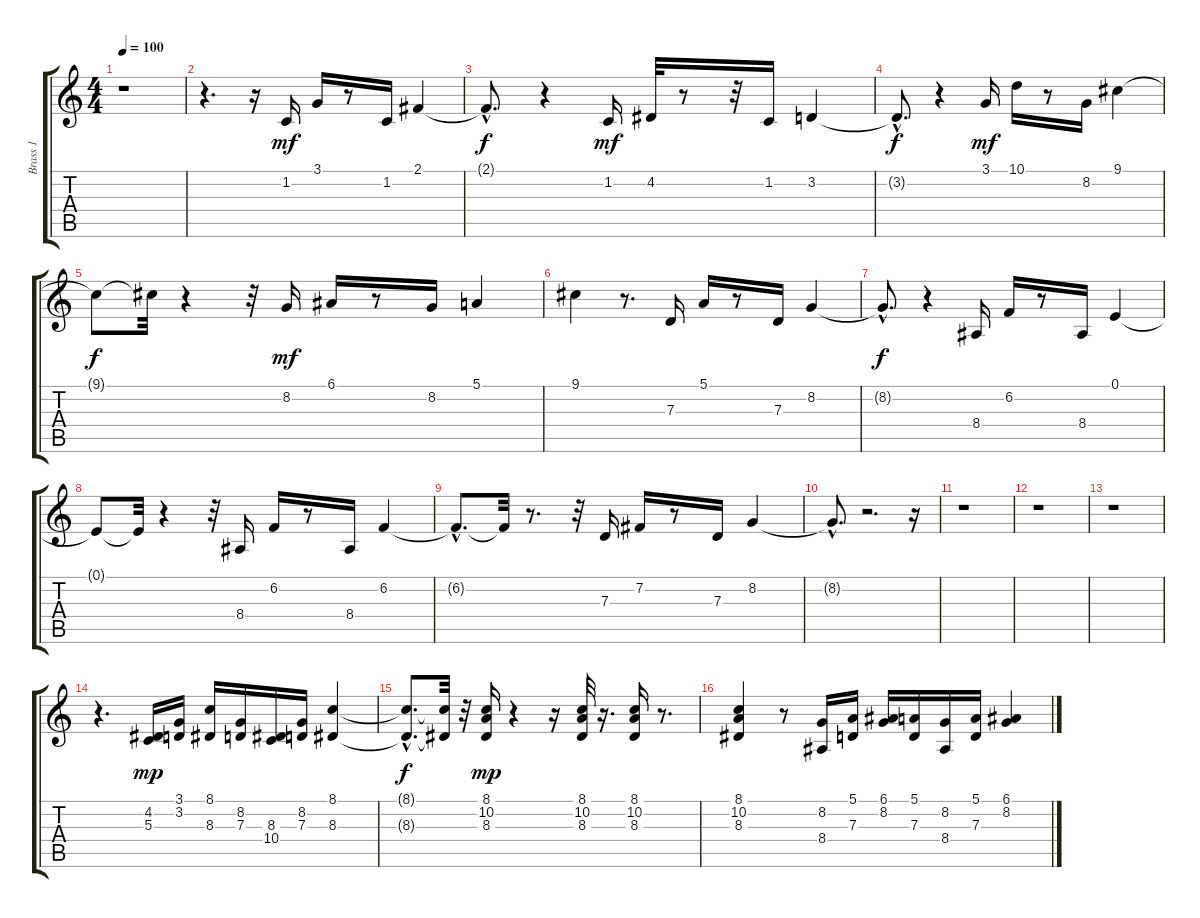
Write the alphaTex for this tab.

\track ("Brass 1" "Brass 1") {instrument brasssection}
\staff {score tabs}
\tuning (E4 B3 G3 D3 A2 E2) {hide}
\ts (4 4)
\tempo 100
\clef g2
\ks c
r.1{dy f} |
r.4{d} r.16 1.2.16{dy mf} 3.1.16 r.8 1.2.16 2.1.4 |
2.1{hac t}.8{d dy f} r.4 1.2.16{dy mf} 4.2.32 r.8 r.32 1.2.16 3.2.4 |
3.2{hac t}.8{d dy f} r.4 3.1.16{dy mf} 10.1.16 r.8 8.2.16 9.1.4 |
9.1{t}.8{dy f} 9.1{t}.32 r.4 r.32 8.2.16{dy mf} 6.1.16 r.8 8.2.16 5.1.4 |
9.1.4 r.8{d} 7.3.16 5.1.16 r.8 7.3.16 8.2.4 |
8.2{hac t}.8{d dy f} r.4 8.4.16 6.2.16 r.8 8.4.16 0.1.4 |
0.1{t}.8 0.1{t}.32 r.4 r.32 8.4.16 6.2.16 r.8 8.4.16 6.2.4 |
6.2{hac t}.8{d} 6.2{t}.32 r.8{d} r.32 7.3.16 7.2.16 r.8 7.3.16 8.2.4 |
8.2{hac t}.8{d} r.2{d} r.16 |
r.1 |
r.1 |
r.1 |
r.4{d} (4.2 5.3).16{dy mp} (3.1 3.2).16 (8.1 8.3).16 (8.2 7.3).16 (8.3 10.4).16 (8.2 7.3).16 (8.1 8.3).4 |
(8.1{hac t} 8.3{hac t}).8{d dy f} (8.1{t} 8.3{t}).32 r.32 (8.1 10.2 8.3).16{dy mp} r.4 r.16 (8.1 10.2 8.3).32 r.16{d} (8.1 10.2 8.3).16 r.8{d} |
(8.1 10.2 8.3).4 r.8 (8.2 8.4).16 (5.1 7.3).16 (6.1 8.2).16 (5.1 7.3).16 (8.2 8.4).16 (5.1 7.3).16 (6.1 8.2).4
